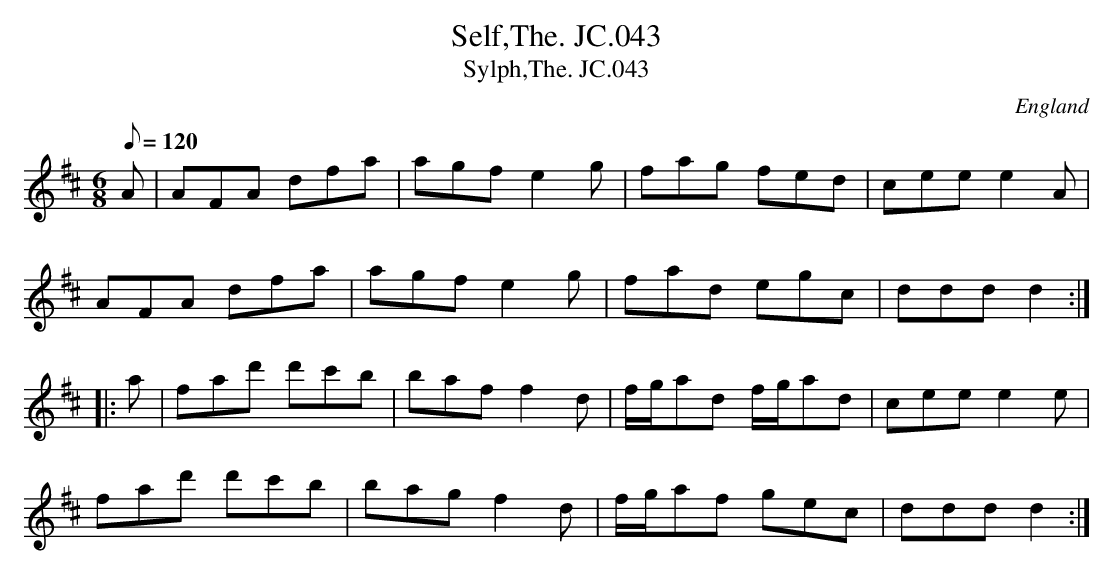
X:1
T:Self,The. JC.043
T:Sylph,The. JC.043
M:6/8
L:1/8
Q:120
O:England
K:D
A|AFA dfa|agf e2g|fag fed| cee e2A|!
AFA dfa|agfe2g|fad egc|dddd2:|!
|:a|fad' d'c'b|baff2d|f/g/ad f/g/ad|ceee2e|!
fad' d'c'b|bagf2d|f/g/af gec|dddd2:|]
